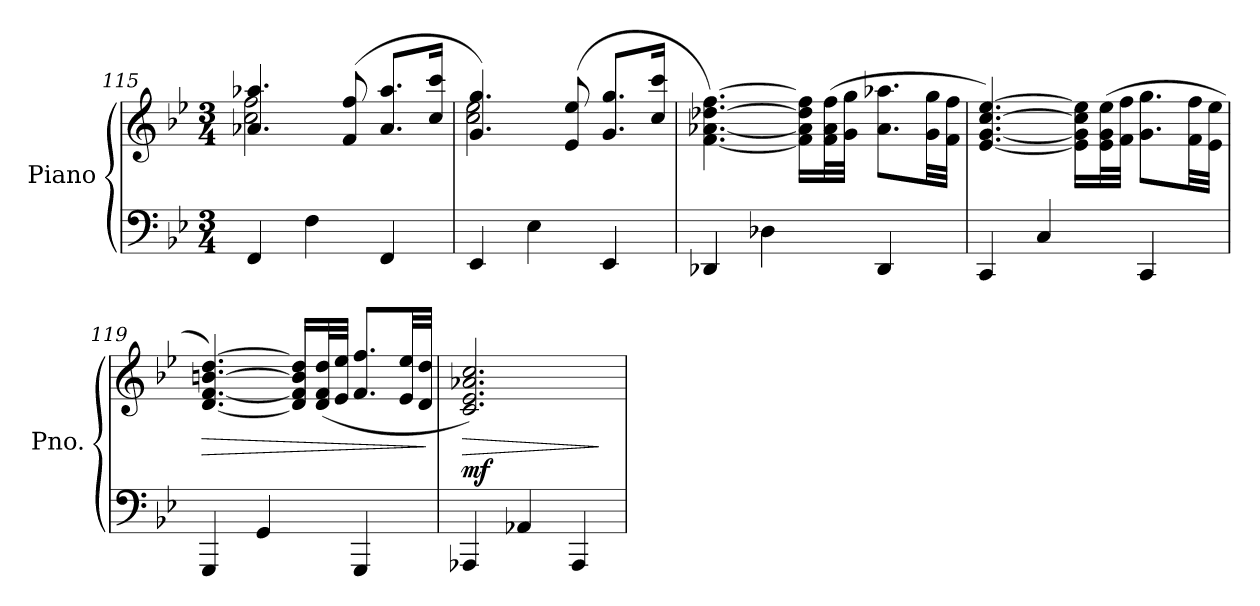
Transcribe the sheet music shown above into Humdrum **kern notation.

**kern	**kern	**dynam
*part1	*part1	*part1
*staff2	*staff1	*staff1/2
*I"Piano	*	*
*I'Pno.	*	*
!!LO:LB:g=z
*clefF4	*clefG2	*
*k[b-e-]	*k[b-e-]	*
*M3/4	*M3/4	*
=115	=115	=115
*	*^	*
4FF/	4.a-X/ 4.aa-X/	2cc\ 2ff\	.
4F\	.	.	.
.	(8f/ 8ff/	.	.
4FF/	8.a-/ 8.aa-/L	4ryy	.
.	16cc/ 16ccc/Jk	.	.
=116	=116	=116	=116
4EE-/	4.g/ 4.gg/)	2cc\ 2ee-\	.
4E-\	.	.	.
.	(8e-/ 8ee-/	.	.
4EE-/	8.g/ 8.gg/L	4ryy	.
.	16cc/ 16ccc/Jk	.	.
*	*v	*v	*
=117	=117	=117
4DD-X/	[4.f\ [4.a-X\ [4.dd-X\ [4.ff\)	.
4D-X\	.	.
.	16f\] 16a-\] 16dd-\] 16ff\]LL	.
.	(32f\ 32a-\ 32ff\L	.
.	32g\ 32gg\JJJ	.
4DD-/	8.a-\ 8.aa-X\L	.
.	32g\ 32gg\LL	.
.	32f\ 32ff\JJJ	.
=118	=118	=118
4CC/	[4.e-/ [4.g/ [4.cc/ [4.ee-/)	.
4C/	.	.
.	16e-\] 16g\] 16cc\] 16ee-\]LL	.
.	(32e-\ 32g\ 32ee-\L	.
.	32f\ 32ff\JJJ	.
4CC/	8.g\ 8.gg\L	.
.	32f\ 32ff\LL	.
.	32e-\ 32ee-\JJJ	.
=119	=119	=119
!	!	!LO:HP:b
4GGG/	[4.d/ [4.f/ [4.bn/ [4.dd/)	>
4GG/	.	.
.	16d/] 16f/] 16b/] 16dd/]LL	.
.	(>32d/ 32f/ 32dd/L	.
.	32e-/ 32ee-/JJJ	.
4GGG/	8.f/ 8.ff/L	.
.	32e-/ 32ee-/LL	.
.	32d/ 32dd/JJJ	.
.	.	]
!!LO:LB:g=z
=120	=120	=120
!	!	!LO:HP:b
!	!	!LO:DY:n=1:a=2
4AAA-X/	2.c/ 2.e-/ 2.a-X/ 2.cc/)	> mf
4AA-X/	.	.
4AAA-/	.	.
.	.	]
=	=	=
*-	*-	*-
